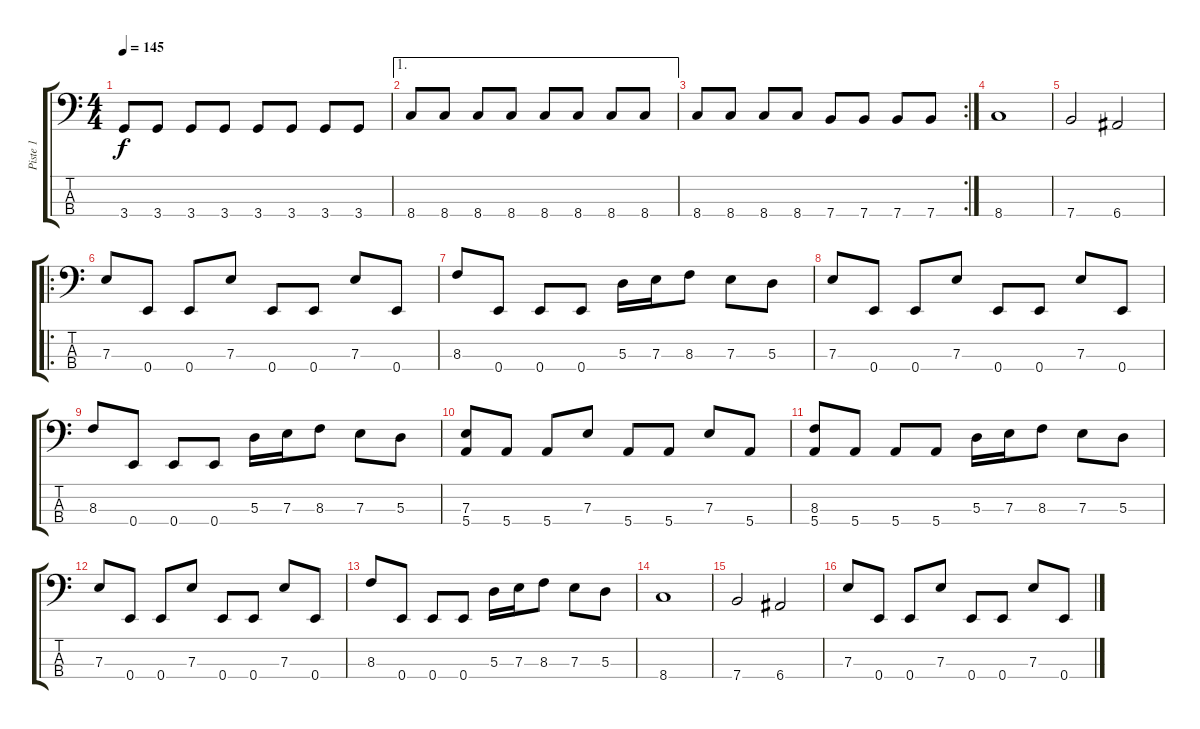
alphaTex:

\track ("Piste 1" "Piste 1") {instrument electricbasspick}
\staff {score tabs}
\tuning (G2 D2 A1 E1) {hide}
\ts (4 4)
\tempo 145
\clef f4
\ks c
3.4.8{dy f} 3.4.8 3.4.8 3.4.8 3.4.8 3.4.8 3.4.8 3.4.8 |
\ae 1
8.4.8 8.4.8 8.4.8 8.4.8 8.4.8 8.4.8 8.4.8 8.4.8 |
\rc 2
8.4.8 8.4.8 8.4.8 8.4.8 7.4.8 7.4.8 7.4.8 7.4.8 |
8.4.1 |
7.4.2 6.4.2 |
\ro
7.3.8 0.4.8 0.4.8 7.3.8 0.4.8 0.4.8 7.3.8 0.4.8 |
8.3.8 0.4.8 0.4.8 0.4.8 5.3.16 7.3.16 8.3.8 7.3.8 5.3.8 |
7.3.8 0.4.8 0.4.8 7.3.8 0.4.8 0.4.8 7.3.8 0.4.8 |
8.3.8 0.4.8 0.4.8 0.4.8 5.3.16 7.3.16 8.3.8 7.3.8 5.3.8 |
(7.3 5.4).8 5.4.8 5.4.8 7.3.8 5.4.8 5.4.8 7.3.8 5.4.8 |
(8.3 5.4).8 5.4.8 5.4.8 5.4.8 5.3.16 7.3.16 8.3.8 7.3.8 5.3.8 |
7.3.8 0.4.8 0.4.8 7.3.8 0.4.8 0.4.8 7.3.8 0.4.8 |
8.3.8 0.4.8 0.4.8 0.4.8 5.3.16 7.3.16 8.3.8 7.3.8 5.3.8 |
8.4.1 |
7.4.2 6.4.2 |
7.3.8 0.4.8 0.4.8 7.3.8 0.4.8 0.4.8 7.3.8 0.4.8
